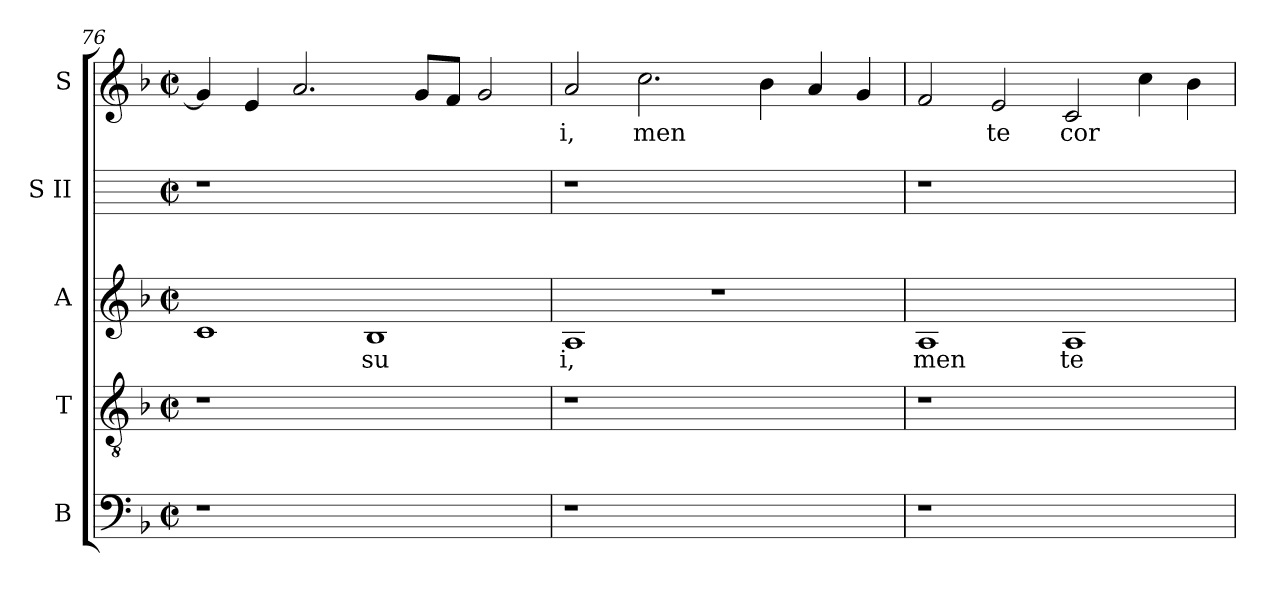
**kern	**kern	**kern	**text	**kern	**kern	**text
*part5	*part4	*part3	*part3	*part2	*part1	*part1
*staff5	*staff4	*staff3	*staff3	*staff2	*staff1	*staff1
*I"B	*I"T	*I"A	*	*I"S II	*I"S	*
*I'B	*I'T	*I'A	*	*	*I'S	*
!!LO:PB:g=z
*clefF4	*clefGv2	*clefG2	*	*	*clefG2	*
*k[b-]	*k[b-]	*k[b-]	*	*k[]	*k[b-]	*
*F:	*F:	*F:	*	*C:	*F:	*
*M2/2	*M2/2	*M2/2	*	*M2/2	*M2/2	*
*met(c|)	*met(c|)	*met(c|)	*	*met(c|)	*met(c|)	*
=76	=76	=76	=76	=76	=76	=76
!	!	!	!LO:LY:b:cj	!	!	!LO:LY:b:cj
1r	1r	1c	.	1r	4g/]	.
!	!	!	!	!	!	!LO:LY:b:cj
.	.	.	.	.	4e/	.
!	!	!	!	!	!	!LO:LY:b:cj
.	.	.	.	.	2.a/	.
!	!	!	!LO:LY:b:cj	!	!	!
1ryy	1ryy	1B-	su	1ryy	.	.
!	!	!	!	!	!	!LO:LY:b:cj
.	.	.	.	.	8g/L	.
!	!	!	!	!	!	!LO:LY:b:cj
.	.	.	.	.	8f/J	.
!	!	!	!	!	!	!LO:LY:b:cj
.	.	.	.	.	2g/	.
=77	=77	=77	=77	=77	=77	=77
!	!	!	!LO:LY:b:cj	!	!	!LO:LY:b:cj
1r	1r	1A	i,	1r	2a/	i,
!	!	!	!	!	!	!LO:LY:b:cj
.	.	.	.	.	2.cc\	men-
1ryy	1ryy	1r	.	1ryy	.	.
!	!	!	!	!	!	!LO:LY:b:cj
.	.	.	.	.	4b-\	--
!	!	!	!	!	!	!LO:LY:b:cj
.	.	.	.	.	4a/	--
!	!	!	!	!	!	!LO:LY:b:cj
.	.	.	.	.	4g/	--
=78	=78	=78	=78	=78	=78	=78
!	!	!	!LO:LY:b:cj	!	!	!LO:LY:b:cj
1r	1r	1A	men	1r	2f/	--
!	!	!	!	!	!	!LO:LY:b:cj
.	.	.	.	.	2e/	-te
!	!	!	!LO:LY:b:cj	!	!	!LO:LY:b:cj
1ryy	1ryy	1A	te	1ryy	2c/	cor-
!	!	!	!	!	!	!LO:LY:b:cj
.	.	.	.	.	4cc\	--
!	!	!	!	!	!	!LO:LY:b:cj
.	.	.	.	.	4b-\	--
=	=	=	=	=	=	=
*-	*-	*-	*-	*-	*-	*-
